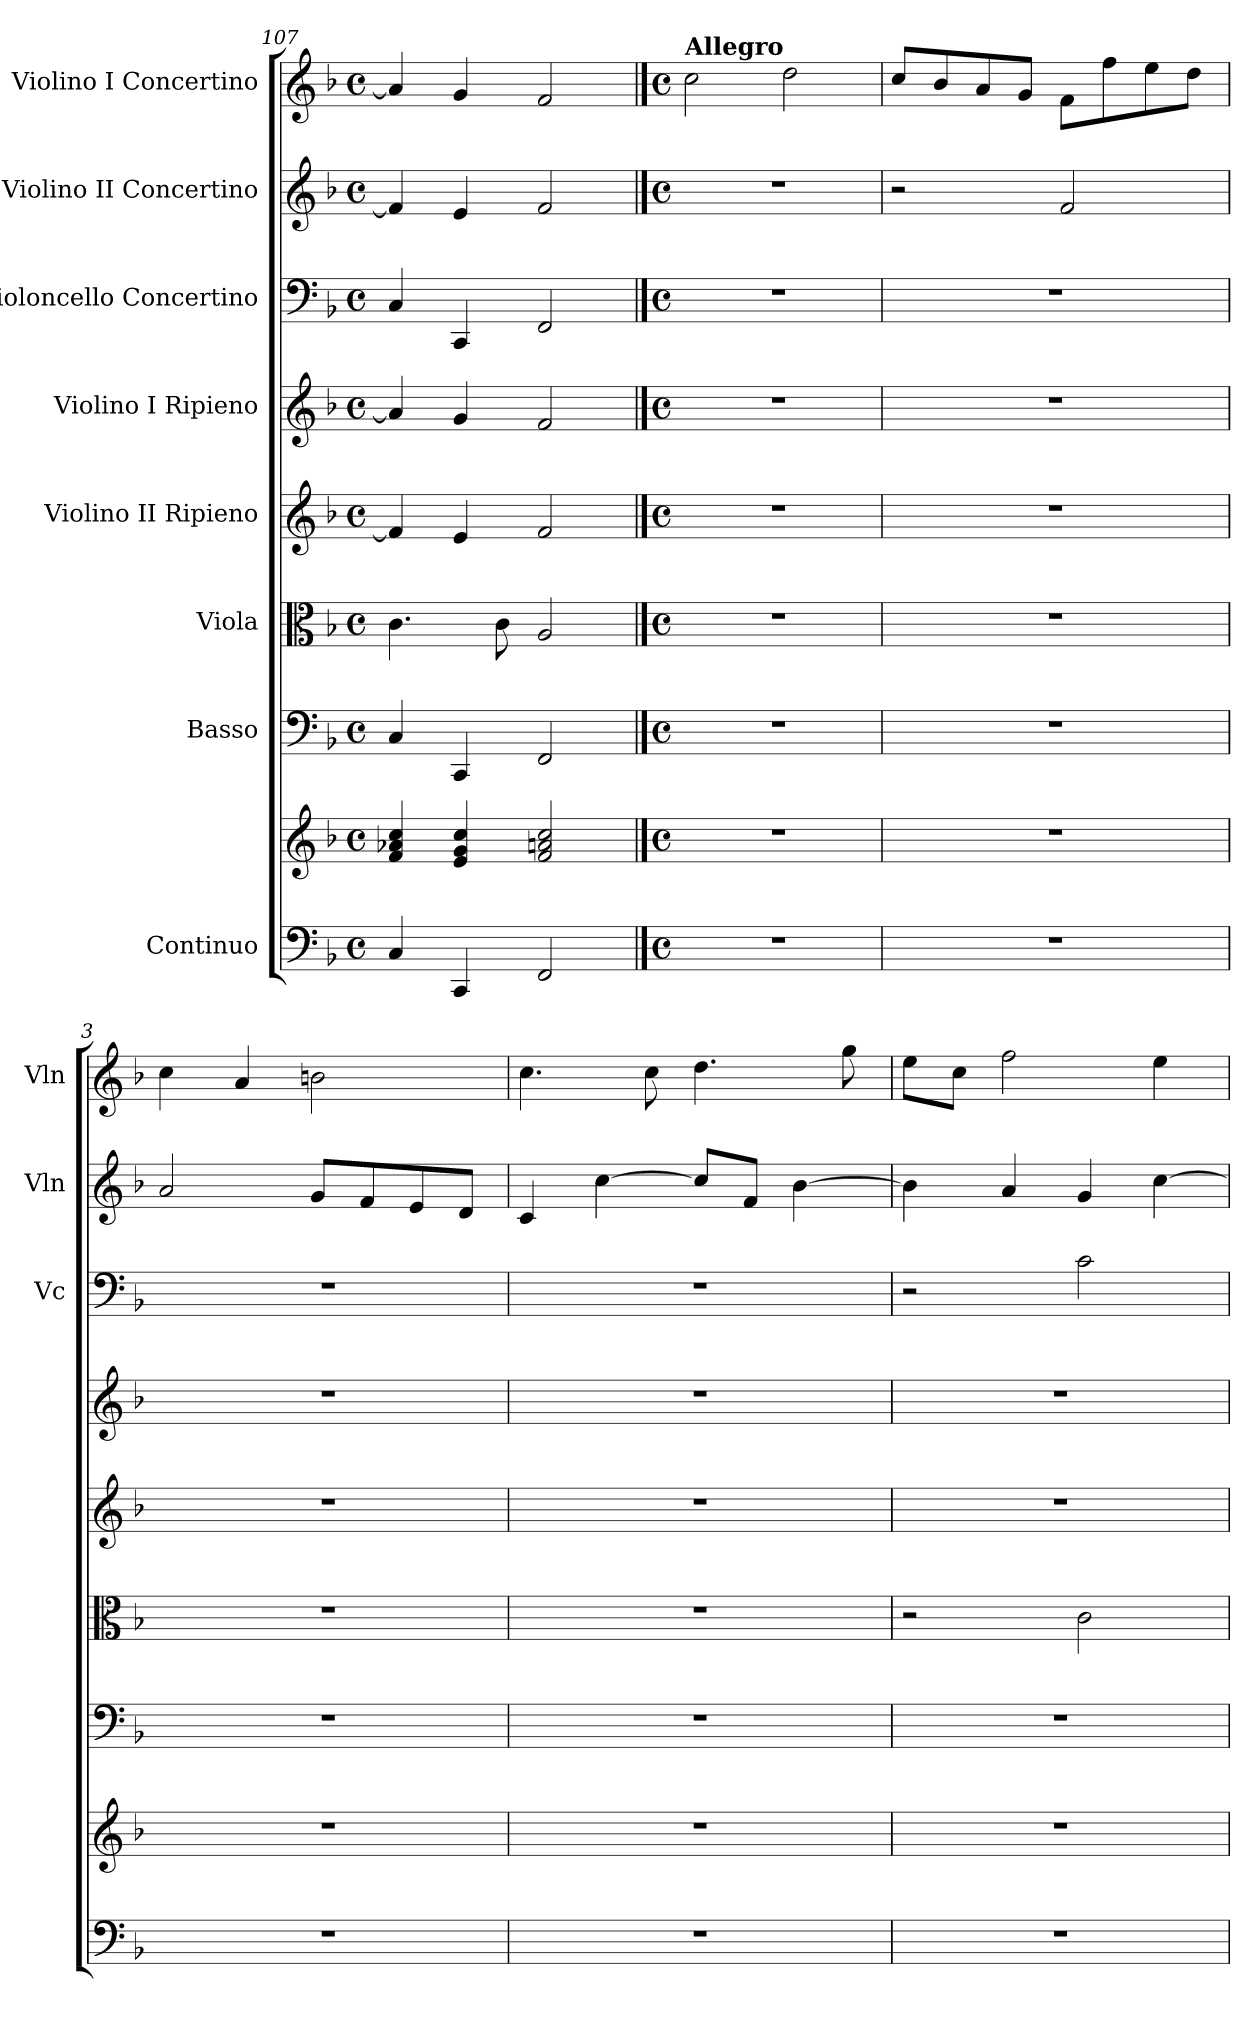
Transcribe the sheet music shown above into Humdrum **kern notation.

**kern	**kern	**kern	**kern	**kern	**kern	**kern	**kern	**kern
*part8	*part8	*part7	*part6	*part5	*part4	*part3	*part2	*part1
*staff9	*staff8	*staff7	*staff6	*staff5	*staff4	*staff3	*staff2	*staff1
*I"Continuo	*	*I"Basso	*I"Viola	*I"Violino II Ripieno	*I"Violino I Ripieno	*I"Violoncello Concertino	*I"Violino II Concertino	*I"Violino I Concertino
*	*	*	*	*	*	*I'Vc	*I'Vln	*I'Vln
*clefF4	*clefG2	*clefF4	*clefC3	*clefG2	*clefG2	*clefF4	*clefG2	*clefG2
*k[b-]	*k[b-]	*k[b-]	*k[b-]	*k[b-]	*k[b-]	*k[b-]	*k[b-]	*k[b-]
*M4/4	*M4/4	*M4/4	*M4/4	*M4/4	*M4/4	*M4/4	*M4/4	*M4/4
*met(c)	*met(c)	*met(c)	*met(c)	*met(c)	*met(c)	*met(c)	*met(c)	*met(c)
=107	=107	=107	=107	=107	=107	=107	=107	=107
4C/	4f/ 4a-X/ 4cc/	4C/	4.c\	4f/]	4a-/]	4C/	4f/]	4a-/]
4CC/	4e/ 4g/ 4cc/	4CC/	.	4e/	4g/	4CC/	4e/	4g/
.	.	.	8c\	.	.	.	.	.
2FF/	2f/ 2an/ 2cc/	2FF/	2A/	2f/	2f/	2FF/	2f/	2f/
!!LO:LB:g=z
==1	==1	==1	==1	==1	==1	==1	==1	==1
*M4/4	*M4/4	*M4/4	*M4/4	*M4/4	*M4/4	*M4/4	*M4/4	*M4/4
*met(c)	*met(c)	*met(c)	*met(c)	*met(c)	*met(c)	*met(c)	*met(c)	*met(c)
!	!	!	!	!	!	!	!	!LO:TX:a:B:t=Allegro
1r	1r	1r	1r	1r	1r	1r	1r	2cc\
.	.	.	.	.	.	.	.	2dd\
=2	=2	=2	=2	=2	=2	=2	=2	=2
1r	1r	1r	1r	1r	1r	1r	2r	8cc/L
.	.	.	.	.	.	.	.	8b-/
.	.	.	.	.	.	.	.	8a/
.	.	.	.	.	.	.	.	8g/J
.	.	.	.	.	.	.	2f/	8f\L
.	.	.	.	.	.	.	.	8ff\
.	.	.	.	.	.	.	.	8ee\
.	.	.	.	.	.	.	.	8dd\J
=3	=3	=3	=3	=3	=3	=3	=3	=3
1r	1r	1r	1r	1r	1r	1r	2a/	4cc\
.	.	.	.	.	.	.	.	4a/
.	.	.	.	.	.	.	8g/L	2bn\
.	.	.	.	.	.	.	8f/	.
.	.	.	.	.	.	.	8e/	.
.	.	.	.	.	.	.	8d/J	.
=4	=4	=4	=4	=4	=4	=4	=4	=4
1r	1r	1r	1r	1r	1r	1r	4c/	4.cc\
.	.	.	.	.	.	.	[4cc\	.
.	.	.	.	.	.	.	.	8cc\
.	.	.	.	.	.	.	8cc/L]	4.dd\
.	.	.	.	.	.	.	8f/J	.
.	.	.	.	.	.	.	[4b-\	.
.	.	.	.	.	.	.	.	8gg\
=5	=5	=5	=5	=5	=5	=5	=5	=5
1r	1r	1r	2r	1r	1r	2r	4b-\]	8ee\L
.	.	.	.	.	.	.	.	8cc\J
.	.	.	.	.	.	.	4a/	2ff\
.	.	.	2c\	.	.	2c\	4g/	.
.	.	.	.	.	.	.	[4cc\	4ee\
=	=	=	=	=	=	=	=	=
*-	*-	*-	*-	*-	*-	*-	*-	*-
